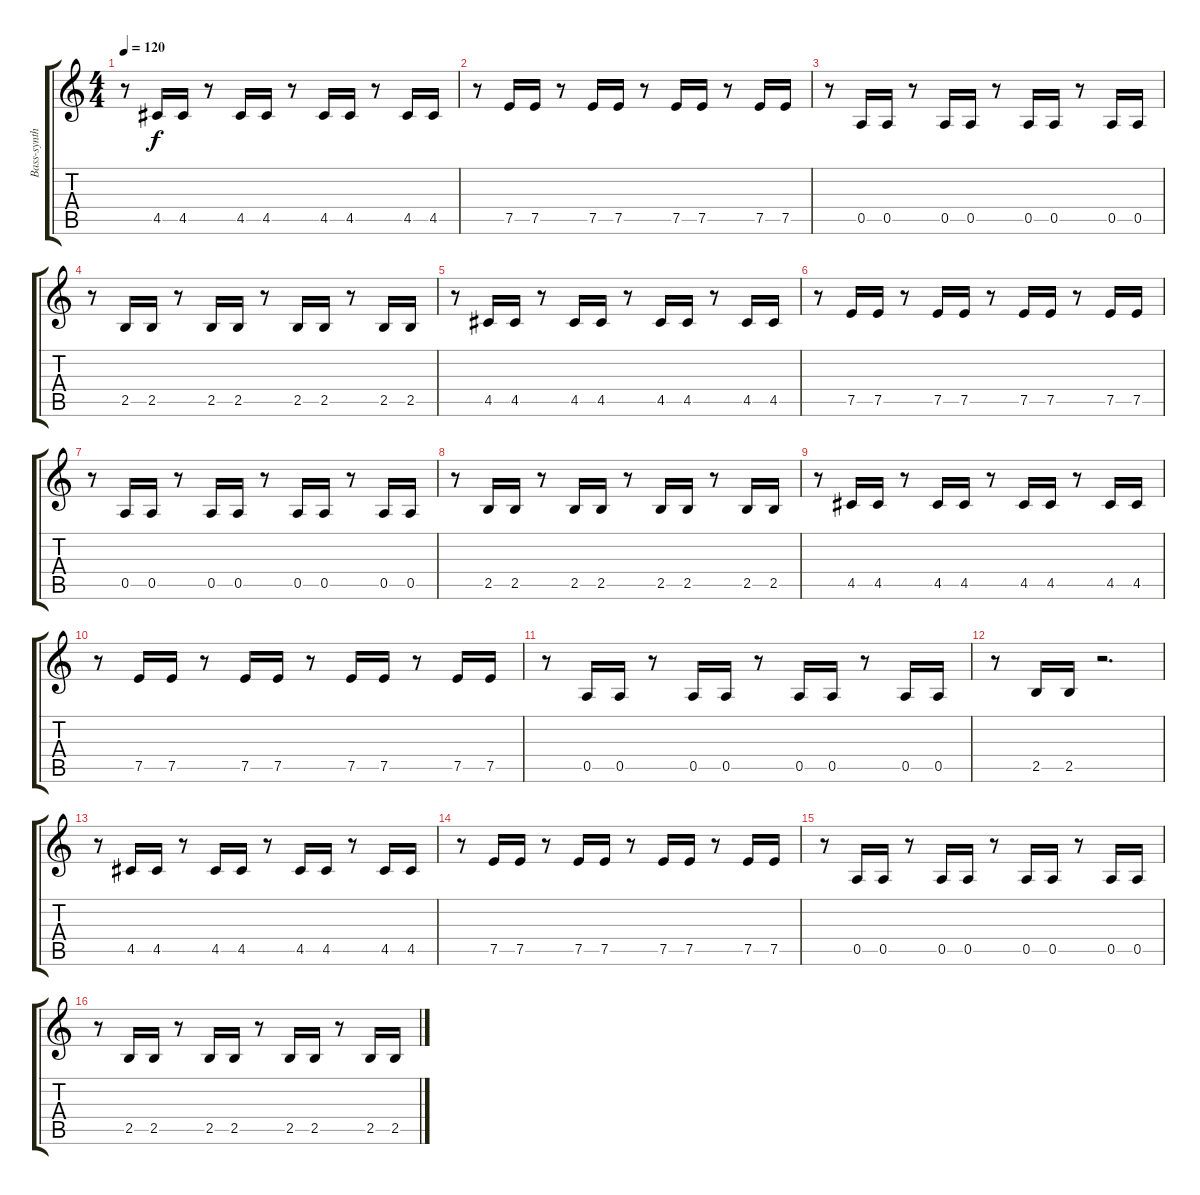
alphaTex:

\track ("Bass-synth" "Bass-synth") {instrument fretlessbass}
\staff {score tabs}
\tuning (E4 B3 G3 D3 A2 E2) {hide}
\ts (4 4)
\tempo 120
\clef g2
\ks c
r.8{dy f} 4.5.16 4.5.16 r.8 4.5.16 4.5.16 r.8 4.5.16 4.5.16 r.8 4.5.16 4.5.16 |
r.8 7.5.16 7.5.16 r.8 7.5.16 7.5.16 r.8 7.5.16 7.5.16 r.8 7.5.16 7.5.16 |
r.8 0.5.16 0.5.16 r.8 0.5.16 0.5.16 r.8 0.5.16 0.5.16 r.8 0.5.16 0.5.16 |
r.8 2.5.16 2.5.16 r.8 2.5.16 2.5.16 r.8 2.5.16 2.5.16 r.8 2.5.16 2.5.16 |
r.8 4.5.16 4.5.16 r.8 4.5.16 4.5.16 r.8 4.5.16 4.5.16 r.8 4.5.16 4.5.16 |
r.8 7.5.16 7.5.16 r.8 7.5.16 7.5.16 r.8 7.5.16 7.5.16 r.8 7.5.16 7.5.16 |
r.8 0.5.16 0.5.16 r.8 0.5.16 0.5.16 r.8 0.5.16 0.5.16 r.8 0.5.16 0.5.16 |
r.8 2.5.16 2.5.16 r.8 2.5.16 2.5.16 r.8 2.5.16 2.5.16 r.8 2.5.16 2.5.16 |
r.8 4.5.16 4.5.16 r.8 4.5.16 4.5.16 r.8 4.5.16 4.5.16 r.8 4.5.16 4.5.16 |
r.8 7.5.16 7.5.16 r.8 7.5.16 7.5.16 r.8 7.5.16 7.5.16 r.8 7.5.16 7.5.16 |
r.8 0.5.16 0.5.16 r.8 0.5.16 0.5.16 r.8 0.5.16 0.5.16 r.8 0.5.16 0.5.16 |
r.8 2.5.16 2.5.16 r.2{d} |
r.8 4.5.16 4.5.16 r.8 4.5.16 4.5.16 r.8 4.5.16 4.5.16 r.8 4.5.16 4.5.16 |
r.8 7.5.16 7.5.16 r.8 7.5.16 7.5.16 r.8 7.5.16 7.5.16 r.8 7.5.16 7.5.16 |
r.8 0.5.16 0.5.16 r.8 0.5.16 0.5.16 r.8 0.5.16 0.5.16 r.8 0.5.16 0.5.16 |
r.8 2.5.16 2.5.16 r.8 2.5.16 2.5.16 r.8 2.5.16 2.5.16 r.8 2.5.16 2.5.16
